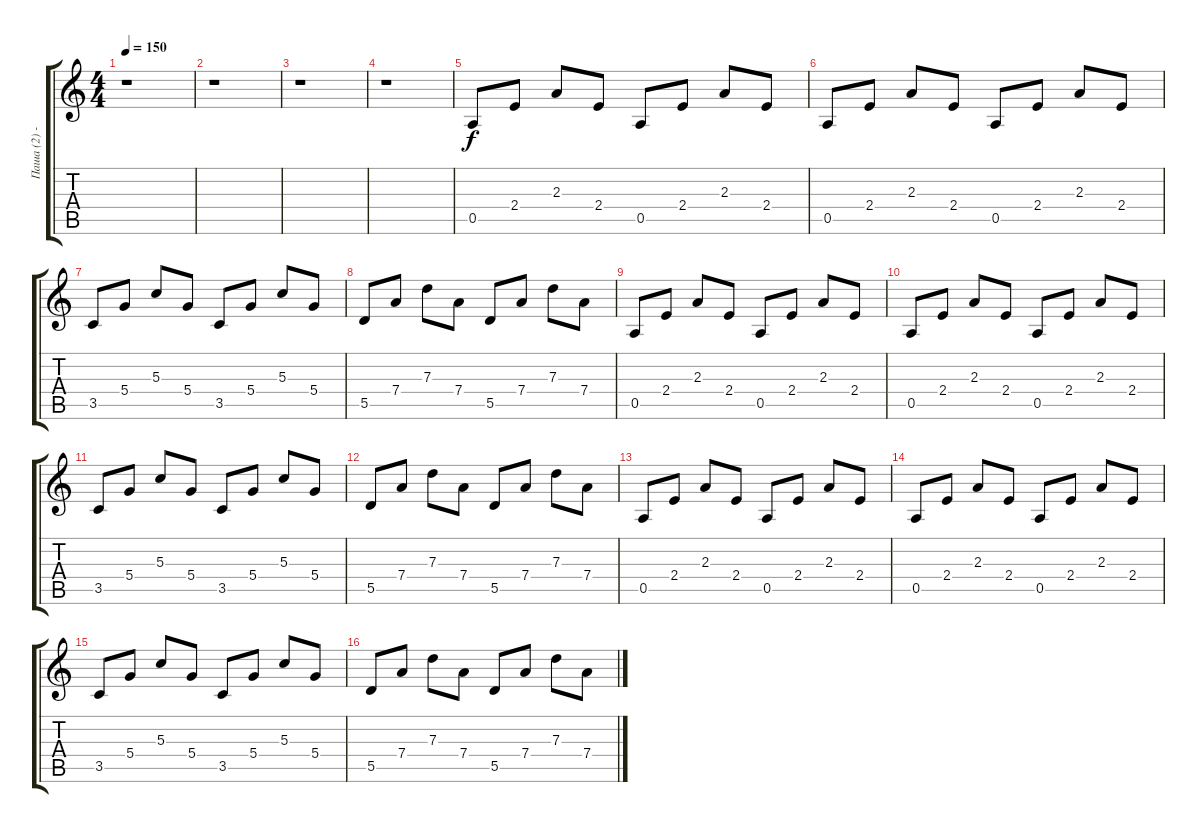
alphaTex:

\track ("Паша (2) - акустика" "Паша (2) -") {instrument electricguitarclean}
\staff {score tabs}
\tuning (E4 B3 G3 D3 A2 E2) {hide}
\ts (4 4)
\tempo 150
\clef g2
\ks c
r.1{dy f} |
r.1 |
r.1 |
r.1 |
0.5.8 2.4.8 2.3.8 2.4.8 0.5.8 2.4.8 2.3.8 2.4.8 |
0.5.8 2.4.8 2.3.8 2.4.8 0.5.8 2.4.8 2.3.8 2.4.8 |
3.5.8 5.4.8 5.3.8 5.4.8 3.5.8 5.4.8 5.3.8 5.4.8 |
5.5.8 7.4.8 7.3.8 7.4.8 5.5.8 7.4.8 7.3.8 7.4.8 |
0.5.8 2.4.8 2.3.8 2.4.8 0.5.8 2.4.8 2.3.8 2.4.8 |
0.5.8 2.4.8 2.3.8 2.4.8 0.5.8 2.4.8 2.3.8 2.4.8 |
3.5.8 5.4.8 5.3.8 5.4.8 3.5.8 5.4.8 5.3.8 5.4.8 |
5.5.8 7.4.8 7.3.8 7.4.8 5.5.8 7.4.8 7.3.8 7.4.8 |
0.5.8 2.4.8 2.3.8 2.4.8 0.5.8 2.4.8 2.3.8 2.4.8 |
0.5.8 2.4.8 2.3.8 2.4.8 0.5.8 2.4.8 2.3.8 2.4.8 |
3.5.8 5.4.8 5.3.8 5.4.8 3.5.8 5.4.8 5.3.8 5.4.8 |
5.5.8 7.4.8 7.3.8 7.4.8 5.5.8 7.4.8 7.3.8 7.4.8
